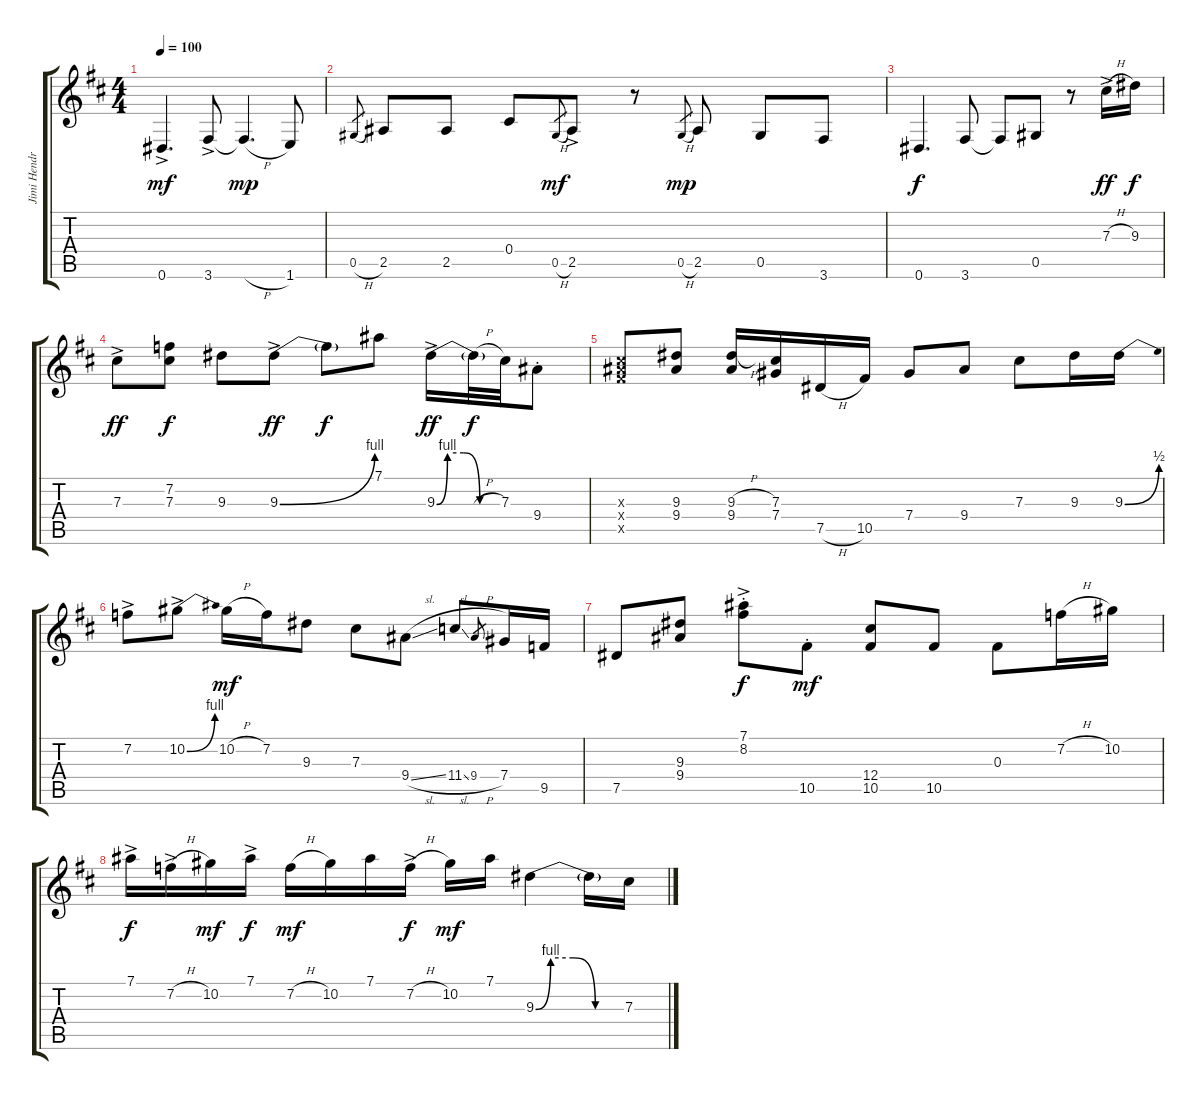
\track ("Jimi Hendrix-Distortion Gtr. Tuned Down " "Jimi Hendr") {instrument distortionguitar}
\staff {score tabs}
\tuning (Eb4 Bb3 Gb3 Db3 Ab2 Eb2) {hide}
\ts (4 4)
\tempo 100
\clef g2
\ks d
0.6{ac}.4{d dy mf} 3.6{ac}.8 3.6{h t}.4{d dy mp} 1.6.8 |
0.5{h}.8{gr} 2.5.8 2.5.8 0.4.8 0.5{h}.8{gr dy mf} 2.5{ac}.8 r.8 0.5{h}.8{gr dy mp} 2.5.8 0.5.8 3.6.8 |
0.6.4{d dy f} 3.6.8 3.6{t}.8 0.5.8 r.8 7.3{h ac}.16{dy ff} 9.3.16{dy f} |
7.3{ac}.8{dy ff} (7.2 7.3).8{dy f} 9.3.8 9.3{be (bend 0 0 60 4) ac}.8{dy ff} 9.3{t}.8{dy f} 7.1.8 9.3{be (custom 0 0 10 4 25 4 40 0 60 0) ac}.16{dy ff} 9.3{h t}.32{dy f} 7.3.32 9.4{st}.8 |
(7.3{x} 9.4{x} 10.5{x}).8 (9.3 9.4).8 (9.3{h} 9.4).16 (7.3 7.4).16 7.5{h}.16 10.5.16 7.4.8 9.4.8 7.3.8 9.3.16 9.3{be (bend 0 0 60 2)}.16 |
7.2{ac}.8 10.2{be (bend 0 0 60 4) ac}.8 10.2{h}.16{dy mf} 7.2.16 9.3.8 7.3.8 9.4{sl}.8 11.4{sl}.8 9.4{h}.8{gr} 7.4.16 9.5.16 |
7.5.8 (9.3 9.4).8 (7.1{ac st} 8.2{ac st}).8{dy f} 10.5{st}.8{dy mf} (12.4 10.5).8 10.5.8 0.3.8 7.2{h}.16 10.2.16 |
7.1{ac}.16{dy f} 7.2{h ac}.16 10.2.16{dy mf} 7.1{ac}.16{dy f} 7.2{h}.16{dy mf} 10.2.16 7.1.16 7.2{h ac}.16{dy f} 10.2.16{dy mf} 7.1.16 9.3{be (custom 0 0 10 4 25 4 40 0 60 0)}.4 9.3{t}.16 7.3.16
